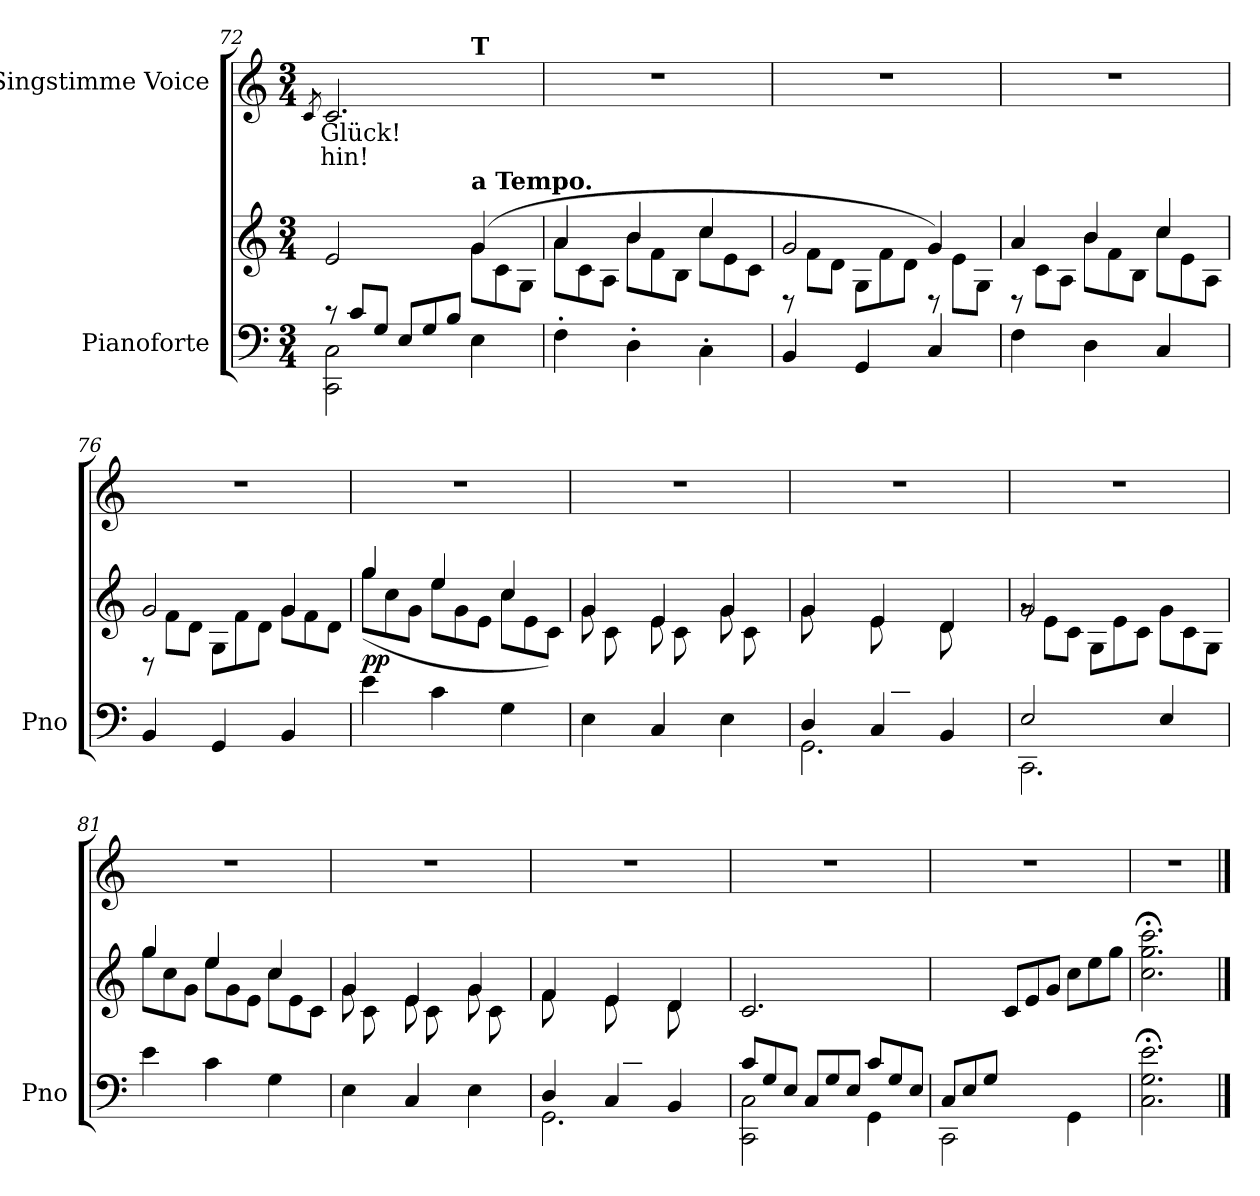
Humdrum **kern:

**kern	**kern	**dynam	**kern	**text	**text
*part2	*part2	*part2	*part1	*part1	*part1
*staff3	*staff2	*staff2/3	*staff1	*staff1	*staff1
*I"Pianoforte	*	*	*I"Singstimme Voice	*	*
*I'Pno	*	*	*	*	*
!!LO:LB:g=z
*clefF4	*clefG2	*	*clefG2	*	*
*k[]	*k[]	*	*k[]	*	*
*M3/4	*M3/4	*	*M3/4	*	*
=72	=72	=72	=72	=72	=72
.	.	.	8qc/	.	.
*Xtuplet	*	*	*	*	*
*^	*^	*	*	*	*
!	!	!	!	!	!	!LO:LY:b	!LO:LY:b
*	*	*	*	*	*^	*	*
12r	2CC\ 2C\	2e/	2ryy	.	2.c/	2ryy	Glück!	-hin!
12c/L	.	.	.	.	.	.	.	.
12G/J	.	.	.	.	.	.	.	.
12E/L	.	.	.	.	.	.	.	.
12G/	.	.	.	.	.	.	.	.
12B/J	.	.	.	.	.	.	.	.
*	*	*	*Xtuplet	*	*	*	*	*
!	!	!	!	!	!	!LO:TX:a:B:t=T	!	!
!	!	!LO:TX:a:B:t=a Tempo.	!	!	!	!	!	!
4E\	4ryy	(>4g/	12g\L	.	.	4ryy	.	.
.	.	.	12c\	.	.	.	.	.
.	.	.	12G\J	.	.	.	.	.
*v	*v	*	*	*	*v	*v	*	*
=73	=73	=73	=73	=73	=73	=73
4F'\	4a/	12a\L	.	2.r	.	.
.	.	12c\	.	.	.	.
.	.	12A\J	.	.	.	.
4D'\	4b/	12b\L	.	.	.	.
.	.	12f\	.	.	.	.
.	.	12B\J	.	.	.	.
4C'\	4cc/	12cc\L	.	.	.	.
.	.	12e\	.	.	.	.
.	.	12c\J	.	.	.	.
=74	=74	=74	=74	=74	=74	=74
4BB/	12rD	2g/	.	2.r	.	.
.	12f\L	.	.	.	.	.
.	12d\J	.	.	.	.	.
4GG/	12G\L	.	.	.	.	.
.	12f\	.	.	.	.	.
.	12d\J	.	.	.	.	.
4C/	12rD	4g/)	.	.	.	.
.	12e\L	.	.	.	.	.
.	12G\J	.	.	.	.	.
=75	=75	=75	=75	=75	=75	=75
4F\	12rD	4a/	.	2.r	.	.
.	12c\L	.	.	.	.	.
.	12A\J	.	.	.	.	.
4D\	12b\L	4b/	.	.	.	.
.	12f\	.	.	.	.	.
.	12B\J	.	.	.	.	.
4C/	12cc\L	4cc/	.	.	.	.
.	12e\	.	.	.	.	.
.	12A\J	.	.	.	.	.
=76	=76	=76	=76	=76	=76	=76
4BB/	12rD	2g/	.	2.r	.	.
.	12f\L	.	.	.	.	.
.	12d\J	.	.	.	.	.
4GG/	12G\L	.	.	.	.	.
.	12f\	.	.	.	.	.
.	12d\J	.	.	.	.	.
4BB/	12g\L	4g/	.	.	.	.
.	12f\	.	.	.	.	.
.	12d\J	.	.	.	.	.
!!LO:LB:g=z
=77	=77	=77	=77	=77	=77	=77
!	!	!	!LO:DY:b	!	!	!
4e\	4gg/	(>12gg\L	pp	2.r	.	.
.	.	12cc\	.	.	.	.
.	.	12g\J	.	.	.	.
4c\	4ee/	12ee\L	.	.	.	.
.	.	12g\	.	.	.	.
.	.	12e\J	.	.	.	.
4G\	4cc/	12cc\L	.	.	.	.
.	.	12e\	.	.	.	.
.	.	12c\J)	.	.	.	.
=78	=78	=78	=78	=78	=78	=78
*^	*	*	*	*	*	*
6ryy	4E\	12g\L	4g/	.	2.r	.	.
.	.	12c\	.	.	.	.	.
12G/J	.	12ryy	.	.	.	.	.
6ryy	4C/	12e\L	4e/	.	.	.	.
.	.	12c\	.	.	.	.	.
12G/J	.	12ryy	.	.	.	.	.
6ryy	4E\	12g\L	4g/	.	.	.	.
.	.	12c\	.	.	.	.	.
12G/J	.	12ryy	.	.	.	.	.
=79	=79	=79	=79	=79	=79	=79	=79
*	*^	*	*	*	*	*	*
12ryy	4D/	2.GG\	12g\L	4g/	.	2.r	.	.
12B/	.	.	6ryy	.	.	.	.	.
12G/J	.	.	.	.	.	.	.	.
12ryy	4C/	.	12e\L	4e/	.	.	.	.
12c/	.	.	6ryy	.	.	.	.	.
12G/J	.	.	.	.	.	.	.	.
12ryy	4BB/	.	12d\L	4d/	.	.	.	.
12G/	.	.	6ryy	.	.	.	.	.
12D/J	.	.	.	.	.	.	.	.
*	*v	*v	*	*	*	*	*	*
=80	=80	=80	=80	=80	=80	=80	=80
2E/	2.CC\	2g/	12rg	.	2.r	.	.
.	.	.	12e\L	.	.	.	.
.	.	.	12c\J	.	.	.	.
.	.	.	12G\L	.	.	.	.
.	.	.	12e\	.	.	.	.
.	.	.	12c\J	.	.	.	.
4E/	.	12g\L	4ryy	.	.	.	.
.	.	12c\	.	.	.	.	.
.	.	12G\J	.	.	.	.	.
*v	*v	*	*	*	*	*	*
=81	=81	=81	=81	=81	=81	=81
4e\	12gg\L	4gg/	.	2.r	.	.
.	12cc\	.	.	.	.	.
.	12g\J	.	.	.	.	.
4c\	12ee\L	4ee/	.	.	.	.
.	12g\	.	.	.	.	.
.	12e\J	.	.	.	.	.
4G\	12cc\L	4cc/	.	.	.	.
.	12e\	.	.	.	.	.
.	12c\J	.	.	.	.	.
!!LO:LB:g=z
=82	=82	=82	=82	=82	=82	=82
*^	*	*	*	*	*	*
6ryy	4E\	12g\L	4g/	.	2.r	.	.
.	.	12c\	.	.	.	.	.
12G/J	.	12ryy	.	.	.	.	.
6ryy	4C/	12e\L	4e/	.	.	.	.
.	.	12c\	.	.	.	.	.
12G/J	.	12ryy	.	.	.	.	.
6ryy	4E\	12g\L	4g/	.	.	.	.
.	.	12c\	.	.	.	.	.
12G/J	.	12ryy	.	.	.	.	.
=83	=83	=83	=83	=83	=83	=83	=83
*	*^	*	*	*	*	*	*
12ryy	4D/	2.GG\	12f\L	4f/	.	2.r	.	.
12B/	.	.	6ryy	.	.	.	.	.
12G/J	.	.	.	.	.	.	.	.
12ryy	4C/	.	12e\L	4e/	.	.	.	.
12c/	.	.	6ryy	.	.	.	.	.
12G/J	.	.	.	.	.	.	.	.
12ryy	4BB/	.	12d\L	4d/	.	.	.	.
12G/	.	.	6ryy	.	.	.	.	.
12F/J	.	.	.	.	.	.	.	.
*	*v	*v	*	*	*	*	*	*
*	*	*v	*v	*	*	*	*
=84	=84	=84	=84	=84	=84	=84
2CC\ 2C\	12c/L	2.c/	.	2.r	.	.
.	12G/	.	.	.	.	.
.	12E/J	.	.	.	.	.
.	12C/L	.	.	.	.	.
.	12G/	.	.	.	.	.
.	12E/J	.	.	.	.	.
4GG\	12c/L	.	.	.	.	.
.	12G/	.	.	.	.	.
.	12E/J	.	.	.	.	.
=85	=85	=85	=85	=85	=85	=85
12C/L	2CC\	4ryy	.	2.r	.	.
12E/	.	.	.	.	.	.
12G/J	.	.	.	.	.	.
2ryy	.	12c/L	.	.	.	.
.	.	12e/	.	.	.	.
.	.	12g/J	.	.	.	.
.	4GG\	12cc\L	.	.	.	.
.	.	12ee\	.	.	.	.
.	.	12gg\J	.	.	.	.
*v	*v	*	*	*	*	*
=86	=86	=86	=86	=86	=86
2.C\;< 2.G\;< 2.e\;<	2.cc\;< 2.gg\;< 2.ccc\;<	.	2.r	.	.
==	==	==	==	==	==
*-	*-	*-	*-	*-	*-
